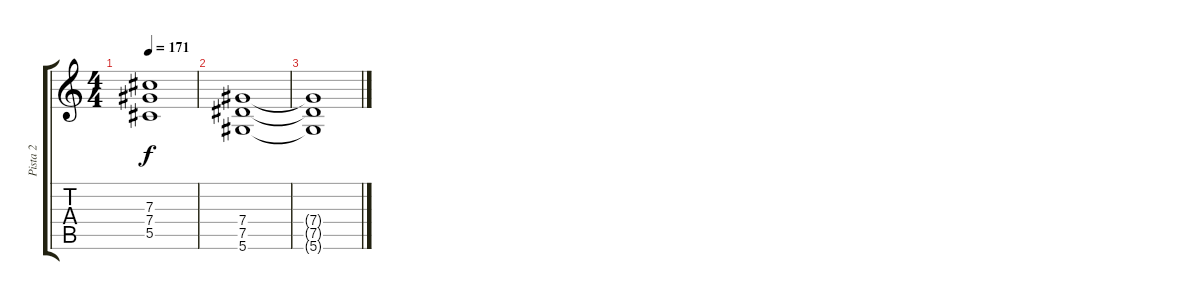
\track ("Pista 2" "Pista 2") {instrument distortionguitar}
\staff {score tabs}
\tuning (Eb4 Bb3 Gb3 Db3 Ab2 Eb2) {hide}
\ts (4 4)
\tempo 171
\clef g2
\ks c
(7.3{t} 7.4{t} 5.5{t}).1{dy f} |
(7.4 7.5 5.6).1 |
(7.4{t} 7.5{t} 5.6{t}).1
